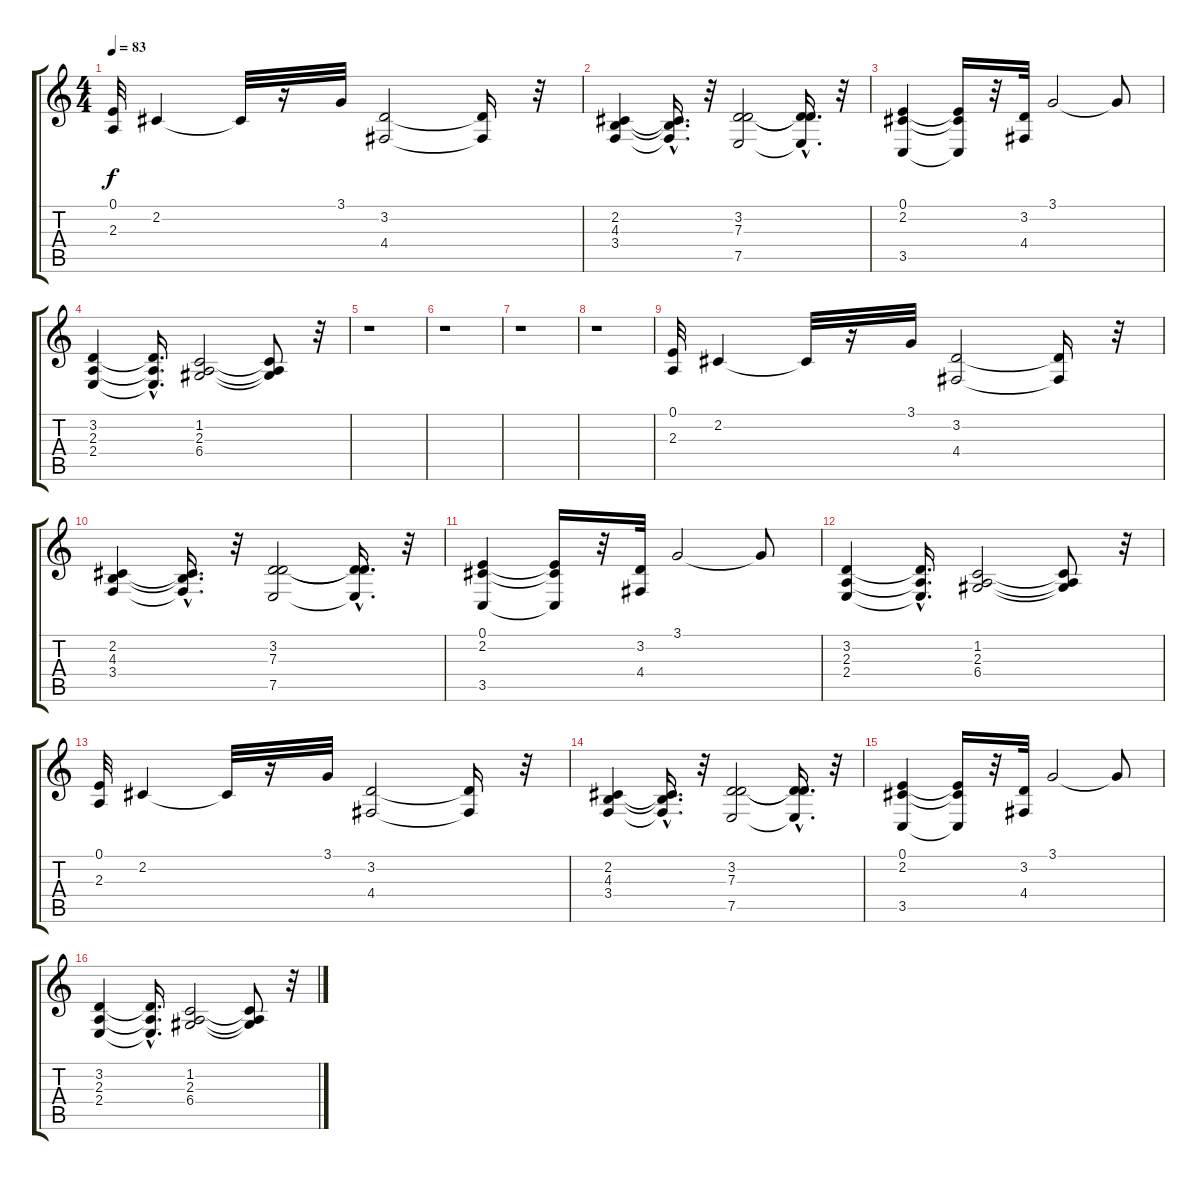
\track "" {instrument oboe}
\staff {score tabs}
\tuning (E4 B3 G3 D3 A2 E2) {hide}
\ts (4 4)
\tempo 83
\clef g2
\ks c
(0.1 2.3).32{dy f} 2.2.4 2.2{t}.32 r.16 3.1.32 (3.2 4.4).2 (3.2{t} 4.4{t}).16 r.32 |
(2.2 4.3 3.4).4 (2.2{hac t} 4.3{t} 3.4{t}).16{d} r.32 (3.2 7.3 7.5).2 (3.2{hac t} 7.3{hac t} 7.5{hac t}).16{d} r.32 |
(0.1 2.2 3.5).4 (0.1{t} 2.2{t} 3.5{t}).16 r.32 (3.2 4.4).32 3.1.2 3.1{t}.8 |
(3.2 2.3 2.4).4 (3.2{t} 2.3{hac t} 2.4{t}).16{d} (1.2 2.3 6.4).2 (1.2{t} 2.3{t} 6.4{t}).8 r.32 |
r.1 |
r.1 |
r.1 |
r.1 |
(0.1 2.3).32 2.2.4 2.2{t}.32 r.16 3.1.32 (3.2 4.4).2 (3.2{t} 4.4{t}).16 r.32 |
(2.2 4.3 3.4).4 (2.2{hac t} 4.3{t} 3.4{t}).16{d} r.32 (3.2 7.3 7.5).2 (3.2{hac t} 7.3{hac t} 7.5{hac t}).16{d} r.32 |
(0.1 2.2 3.5).4 (0.1{t} 2.2{t} 3.5{t}).16 r.32 (3.2 4.4).32 3.1.2 3.1{t}.8 |
(3.2 2.3 2.4).4 (3.2{t} 2.3{hac t} 2.4{t}).16{d} (1.2 2.3 6.4).2 (1.2{t} 2.3{t} 6.4{t}).8 r.32 |
(0.1 2.3).32 2.2.4 2.2{t}.32 r.16 3.1.32 (3.2 4.4).2 (3.2{t} 4.4{t}).16 r.32 |
(2.2 4.3 3.4).4 (2.2{hac t} 4.3{t} 3.4{t}).16{d} r.32 (3.2 7.3 7.5).2 (3.2{hac t} 7.3{hac t} 7.5{hac t}).16{d} r.32 |
(0.1 2.2 3.5).4 (0.1{t} 2.2{t} 3.5{t}).16 r.32 (3.2 4.4).32 3.1.2 3.1{t}.8 |
(3.2 2.3 2.4).4 (3.2{t} 2.3{hac t} 2.4{t}).16{d} (1.2 2.3 6.4).2 (1.2{t} 2.3{t} 6.4{t}).8 r.32
